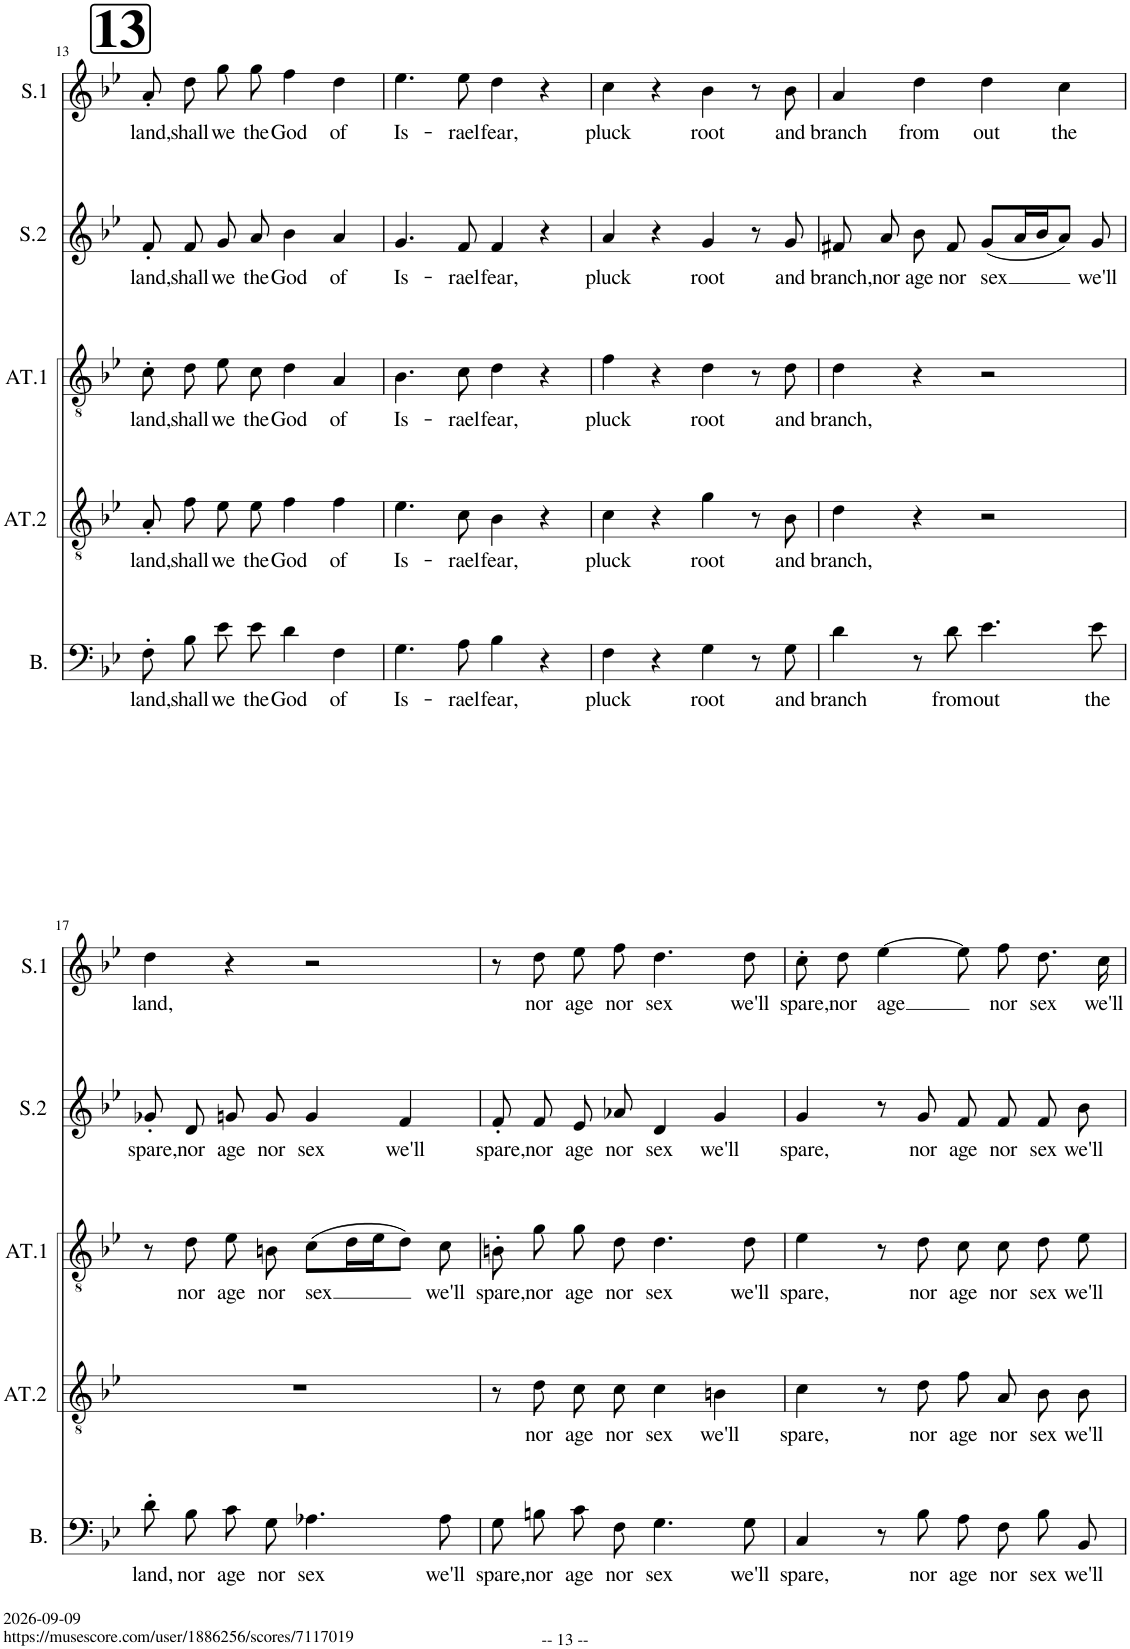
**kern	**text	**kern	**text	**kern	**text	**kern	**text	**kern	**text
*part5	*part5	*part4	*part4	*part3	*part3	*part2	*part2	*part1	*part1
*staff5	*staff5	*staff4	*staff4	*staff3	*staff3	*staff2	*staff2	*staff1	*staff1
*I"Bass	*	*I"Alto/Tenore 2	*	*I"Alto/Tenore 1	*	*I"Soprano 2	*	*I"Soprano 1	*
*I'B.	*	*I'AT.2	*	*I'AT.1	*	*I'S.2	*	*I'S.1	*
!!LO:PB:g=z
*clefF4	*	*clefGv2	*	*clefGv2	*	*clefG2	*	*clefG2	*
*	*	*	*	*Trd1c2	*	*	*	*	*
*k[b-e-]	*	*k[b-e-]	*	*k[b-e-]	*	*k[b-e-]	*	*k[b-e-]	*
*M4/4	*	*M4/4	*	*M4/4	*	*M4/4	*	*M4/4	*
*met(c)	*	*met(c)	*	*met(c)	*	*met(c)	*	*met(c)	*
!!LO:REH:place=s1:a:B:cj:fs=30:t=13
=13	=13	=13	=13	=13	=13	=13	=13	=13	=13
!	!LO:LY:b	!	!LO:LY:b	!	!LO:LY:b	!	!LO:LY:b	!	!LO:LY:b
8F'\L	land,	8A'\L	land,	8c'\	land,	8f'/	land,	8a'\L	land,
!	!LO:LY:b	!	!LO:LY:b	!	!LO:LY:b	!	!LO:LY:b	!	!LO:LY:b
8B-\J	shall	8f\J	shall	8d\	shall	8f/	shall	8dd\J	shall
!	!LO:LY:b	!	!LO:LY:b	!	!LO:LY:b	!	!LO:LY:b	!	!LO:LY:b
8e-\L	we	8e-\L	we	8e-\	we	8g/	we	8gg\L	we
!	!LO:LY:b	!	!LO:LY:b	!	!LO:LY:b	!	!LO:LY:b	!	!LO:LY:b
8e-\J	the	8e-\J	the	8c\	the	8a/	the	8gg\J	the
!	!LO:LY:b	!	!LO:LY:b	!	!LO:LY:b	!	!LO:LY:b	!	!LO:LY:b
4d\	God	4f\	God	4d\	God	4b-\	God	4ff\	God
!	!LO:LY:b	!	!LO:LY:b	!	!LO:LY:b	!	!LO:LY:b	!	!LO:LY:b
4F\	of	4f\	of	4A/	of	4a/	of	4dd\	of
=14	=14	=14	=14	=14	=14	=14	=14	=14	=14
!	!LO:LY:b	!	!LO:LY:b	!	!LO:LY:b	!	!LO:LY:b	!	!LO:LY:b
4.G\	Is-	4.e-\	Is-	4.B-\	Is-	4.g/	Is-	4.ee-\	Is-
!	!LO:LY:b	!	!LO:LY:b	!	!LO:LY:b	!	!LO:LY:b	!	!LO:LY:b
8A\	-rael	8c\	-rael	8c\	-rael	8f/	-rael	8ee-\	-rael
!	!LO:LY:b	!	!LO:LY:b	!	!LO:LY:b	!	!LO:LY:b	!	!LO:LY:b
4B-\	fear,	4B-\	fear,	4d\	fear,	4f/	fear,	4dd\	fear,
4r	.	4r	.	4r	.	4r	.	4r	.
=15	=15	=15	=15	=15	=15	=15	=15	=15	=15
!	!LO:LY:b	!	!LO:LY:b	!	!LO:LY:b	!	!LO:LY:b	!	!LO:LY:b
4F\	pluck	4c\	pluck	4f\	pluck	4a/	pluck	4cc\	pluck
4r	.	4r	.	4r	.	4r	.	4r	.
!	!LO:LY:b	!	!LO:LY:b	!	!LO:LY:b	!	!LO:LY:b	!	!LO:LY:b
4G\	root	4g\	root	4d\	root	4g/	root	4b-\	root
8r	.	8r	.	8r	.	8r	.	8r	.
!	!LO:LY:b	!	!LO:LY:b	!	!LO:LY:b	!	!LO:LY:b	!	!LO:LY:b
8G\	and	8B-\	and	8d\	and	8g/	and	8b-\	and
=16	=16	=16	=16	=16	=16	=16	=16	=16	=16
!	!LO:LY:b	!	!LO:LY:b	!	!LO:LY:b	!	!LO:LY:b	!	!LO:LY:b
4d\	branch	4d\	branch,	4d\	branch,	8f#X/	branch,	4a/	branch
!	!	!	!	!	!	!	!LO:LY:b	!	!
.	.	.	.	.	.	8a/	nor	.	.
!	!	!	!	!	!	!	!LO:LY:b	!	!LO:LY:b
8r	.	4r	.	4r	.	8b-\	age	4dd\	from
!	!LO:LY:b	!	!	!	!	!	!LO:LY:b	!	!
8d\	from	.	.	.	.	8f#/	nor	.	.
!	!LO:LY:b	!	!	!	!	!	!LO:LY:b	!	!LO:LY:b
4.e-\	out	2r	.	2r	.	(8g/L	sex	4dd\	out
.	.	.	.	.	.	16a/L	.	.	.
.	.	.	.	.	.	16b-/J	.	.	.
!	!	!	!	!	!	!	!	!	!LO:LY:b
.	.	.	.	.	.	8a/J)	.	4cc\	the
!	!LO:LY:b	!	!	!	!	!	!LO:LY:b	!	!
8e-\	the	.	.	.	.	8g/	we'll	.	.
!!LO:LB:g=z
=17	=17	=17	=17	=17	=17	=17	=17	=17	=17
!	!LO:LY:b	!	!	!	!	!	!LO:LY:b	!	!LO:LY:b
8d'\L	land,	1r	.	8r	.	8g-X'/	spare,	4dd\	land,
!	!LO:LY:b	!	!	!	!LO:LY:b	!	!LO:LY:b	!	!
8B-\J	nor	.	.	8d\	nor	8d/	nor	.	.
!	!LO:LY:b	!	!	!	!LO:LY:b	!	!LO:LY:b	!	!
8c\L	age	.	.	8e-\	age	8gn/	age	4r	.
!	!LO:LY:b	!	!	!	!LO:LY:b	!	!LO:LY:b	!	!
8G\J	nor	.	.	8Bn\	nor	8g/	nor	.	.
!	!LO:LY:b	!	!	!	!LO:LY:b	!	!LO:LY:b	!	!
4.A-X\	sex	.	.	(8c\L	sex	4g/	sex	2r	.
.	.	.	.	16d\L	.	.	.	.	.
.	.	.	.	16e-\J	.	.	.	.	.
!	!	!	!	!	!	!	!LO:LY:b	!	!
.	.	.	.	8d\J)	.	4f/	we'll	.	.
!	!LO:LY:b	!	!	!	!LO:LY:b	!	!	!	!
8A-\	we'll	.	.	8c\	we'll	.	.	.	.
=18	=18	=18	=18	=18	=18	=18	=18	=18	=18
!	!LO:LY:b	!	!	!	!LO:LY:b	!	!LO:LY:b	!	!
8G\L	spare,	8r	.	8Bn'\	spare,	8f'/	spare,	8r	.
!	!LO:LY:b	!	!LO:LY:b	!	!LO:LY:b	!	!LO:LY:b	!	!LO:LY:b
8Bn\J	nor	8d\	nor	8g\	nor	8f/	nor	8dd\	nor
!	!LO:LY:b	!	!LO:LY:b	!	!LO:LY:b	!	!LO:LY:b	!	!LO:LY:b
8c\L	age	8c\L	age	8g\	age	8e-/	age	8ee-\L	age
!	!LO:LY:b	!	!LO:LY:b	!	!LO:LY:b	!	!LO:LY:b	!	!LO:LY:b
8F\J	nor	8c\J	nor	8d\	nor	8a-X/	nor	8ff\J	nor
!	!LO:LY:b	!	!LO:LY:b	!	!LO:LY:b	!	!LO:LY:b	!	!LO:LY:b
4.G\	sex	4c\	sex	4.d\	sex	4d/	sex	4.dd\	sex
!	!	!	!LO:LY:b	!	!	!	!LO:LY:b	!	!
.	.	4Bn\	we'll	.	.	4g/	we'll	.	.
!	!LO:LY:b	!	!	!	!LO:LY:b	!	!	!	!LO:LY:b
8G\	we'll	.	.	8d\	we'll	.	.	8dd\	we'll
=19	=19	=19	=19	=19	=19	=19	=19	=19	=19
!	!LO:LY:b	!	!LO:LY:b	!	!LO:LY:b	!	!LO:LY:b	!	!LO:LY:b
4C/	spare,	4c\	spare,	4e-\	spare,	4g/	spare,	8cc'\L	spare,
!	!	!	!	!	!	!	!	!	!LO:LY:b
.	.	.	.	.	.	.	.	8dd\J	nor
!	!	!	!	!	!	!	!	!	!LO:LY:b
8r	.	8r	.	8r	.	8r	.	[4ee-\	age
!	!LO:LY:b	!	!LO:LY:b	!	!LO:LY:b	!	!LO:LY:b	!	!
8B-\	nor	8d\	nor	8d\	nor	8g/	nor	.	.
!	!LO:LY:b	!	!LO:LY:b	!	!LO:LY:b	!	!LO:LY:b	!	!
8A\L	age	8f\L	age	8c\	age	8f/	age	8ee-\L]	.
!	!LO:LY:b	!	!LO:LY:b	!	!LO:LY:b	!	!LO:LY:b	!	!LO:LY:b
8F\J	nor	8A\J	nor	8c\	nor	8f/	nor	8ff\J	nor
!	!LO:LY:b	!	!LO:LY:b	!	!LO:LY:b	!	!LO:LY:b	!	!LO:LY:b
8B-\L	sex	8B-\L	sex	8d\	sex	8f/	sex	8.dd\L	sex
!	!LO:LY:b	!	!LO:LY:b	!	!LO:LY:b	!	!LO:LY:b	!	!
8BB-\J	we'll	8B-\J	we'll	8e-\	we'll	8b-\	we'll	.	.
!	!	!	!	!	!	!	!	!	!LO:LY:b
.	.	.	.	.	.	.	.	16cc\Jk	we'll
=	=	=	=	=	=	=	=	=	=
*-	*-	*-	*-	*-	*-	*-	*-	*-	*-
